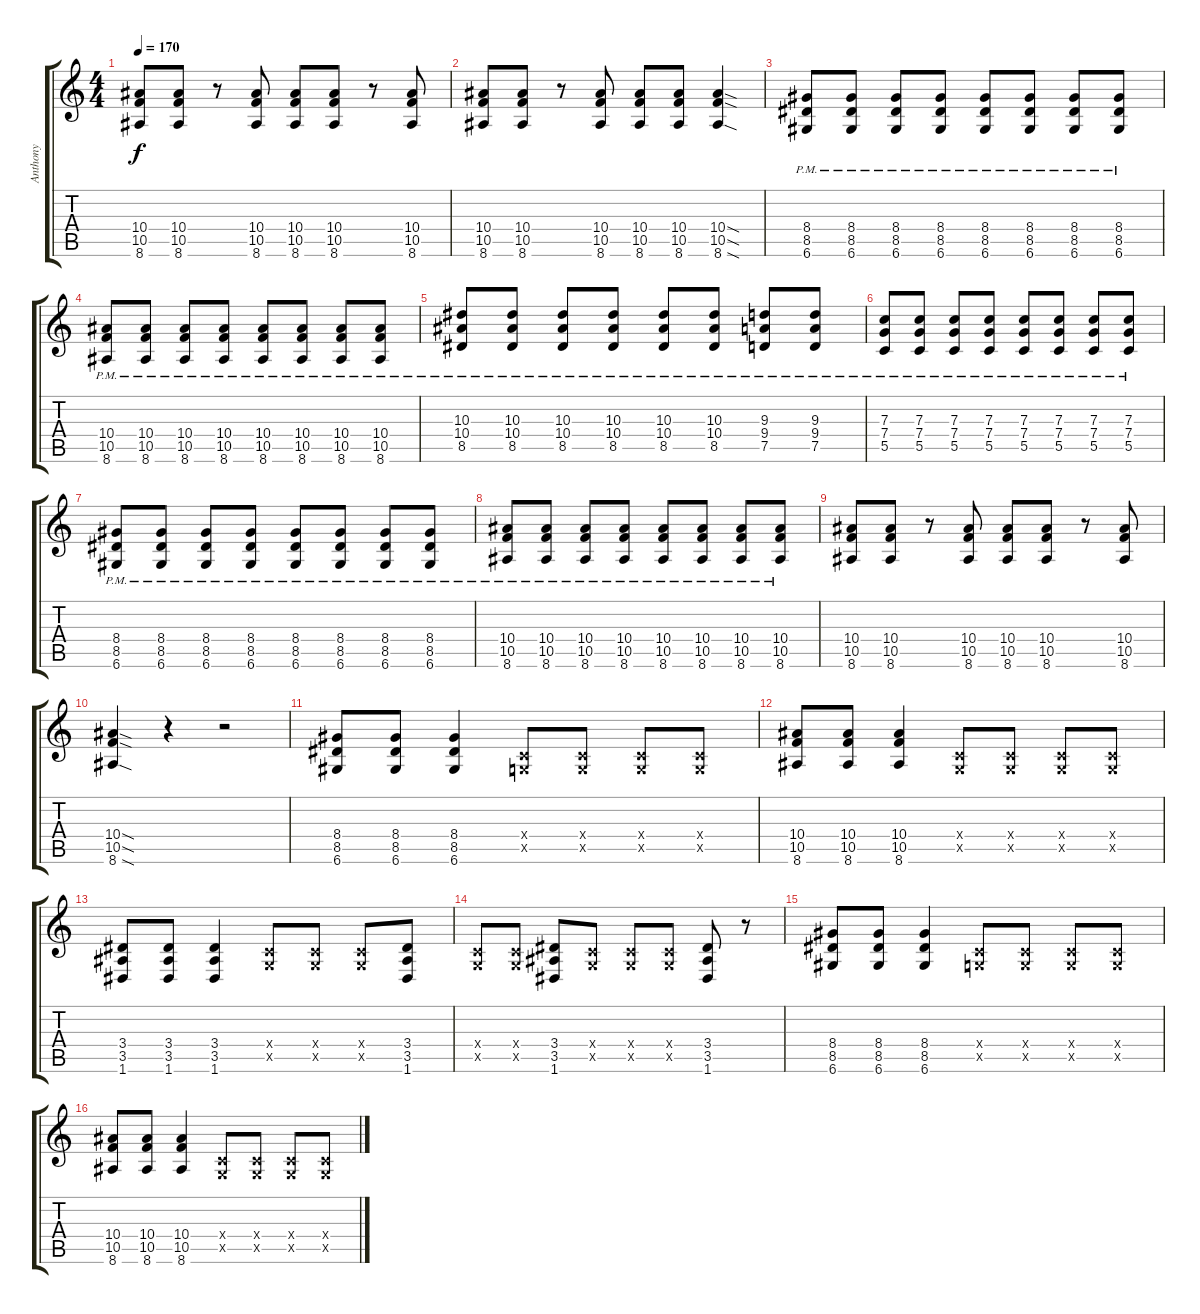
\track ("Anthony" "Anthony") {instrument distortionguitar}
\staff {score tabs}
\tuning (D4 A3 F3 C3 G2 D2) {hide}
\ts (4 4)
\tempo 170
\clef g2
\ks c
(10.4 10.5 8.6).8{dy f} (10.4 10.5 8.6).8 r.8 (10.4 10.5 8.6).8 (10.4 10.5 8.6).8 (10.4 10.5 8.6).8 r.8 (10.4 10.5 8.6).8 |
(10.4 10.5 8.6).8 (10.4 10.5 8.6).8 r.8 (10.4 10.5 8.6).8 (10.4 10.5 8.6).8 (10.4 10.5 8.6).8 (10.4{sod} 10.5{sod} 8.6{sod}).4 |
(8.4{pm} 8.5{pm} 6.6{pm}).8 (8.4{pm} 8.5{pm} 6.6{pm}).8 (8.4{pm} 8.5{pm} 6.6{pm}).8 (8.4{pm} 8.5{pm} 6.6{pm}).8 (8.4{pm} 8.5{pm} 6.6{pm}).8 (8.4{pm} 8.5{pm} 6.6{pm}).8 (8.4{pm} 8.5{pm} 6.6{pm}).8 (8.4{pm} 8.5{pm} 6.6{pm}).8 |
(10.4{pm} 10.5{pm} 8.6{pm}).8 (10.4{pm} 10.5{pm} 8.6{pm}).8 (10.4{pm} 10.5{pm} 8.6{pm}).8 (10.4{pm} 10.5{pm} 8.6{pm}).8 (10.4{pm} 10.5{pm} 8.6{pm}).8 (10.4{pm} 10.5{pm} 8.6{pm}).8 (10.4{pm} 10.5{pm} 8.6{pm}).8 (10.4{pm} 10.5{pm} 8.6{pm}).8 |
(10.3{pm} 10.4{pm} 8.5{pm}).8 (10.3{pm} 10.4{pm} 8.5{pm}).8 (10.3{pm} 10.4{pm} 8.5{pm}).8 (10.3{pm} 10.4{pm} 8.5{pm}).8 (10.3{pm} 10.4{pm} 8.5{pm}).8 (10.3{pm} 10.4{pm} 8.5{pm}).8 (9.3{pm} 9.4{pm} 7.5{pm}).8 (9.3{pm} 9.4{pm} 7.5{pm}).8 |
(7.3{pm} 7.4{pm} 5.5{pm}).8 (7.3{pm} 7.4{pm} 5.5{pm}).8 (7.3{pm} 7.4{pm} 5.5{pm}).8 (7.3{pm} 7.4{pm} 5.5{pm}).8 (7.3{pm} 7.4{pm} 5.5{pm}).8 (7.3{pm} 7.4{pm} 5.5{pm}).8 (7.3{pm} 7.4{pm} 5.5{pm}).8 (7.3 7.4 5.5{pm}).8 |
(8.4{pm} 8.5{pm} 6.6{pm}).8 (8.4{pm} 8.5{pm} 6.6{pm}).8 (8.4{pm} 8.5{pm} 6.6{pm}).8 (8.4{pm} 8.5{pm} 6.6{pm}).8 (8.4 8.5 6.6{pm}).8 (8.4{pm} 8.5{pm} 6.6{pm}).8 (8.4{pm} 8.5{pm} 6.6{pm}).8 (8.4{pm} 8.5{pm} 6.6{pm}).8 |
(10.4{pm} 10.5{pm} 8.6{pm}).8 (10.4{pm} 10.5{pm} 8.6{pm}).8 (10.4{pm} 10.5{pm} 8.6{pm}).8 (10.4{pm} 10.5{pm} 8.6{pm}).8 (10.4{pm} 10.5 8.6).8 (10.4{pm} 10.5 8.6).8 (10.4{pm} 10.5 8.6).8 (10.4{pm} 10.5 8.6).8 |
(10.4 10.5 8.6).8 (10.4 10.5 8.6).8 r.8 (10.4 10.5 8.6).8 (10.4 10.5 8.6).8 (10.4 10.5 8.6).8 r.8 (10.4 10.5 8.6).8 |
(10.4{sod} 10.5{sod} 8.6{sod}).4 r.4 r.2 |
(8.4 8.5 6.6).8 (8.4 8.5 6.6).8 (8.4 8.5 6.6).4 (0.4{x} 0.5{x}).8 (0.4{x} 0.5{x}).8 (0.4{x} 0.5{x}).8 (0.4{x} 0.5{x}).8 |
(10.4 10.5 8.6).8 (10.4 10.5 8.6).8 (10.4 10.5 8.6).4 (0.4{x} 0.5{x}).8 (0.4{x} 0.5{x}).8 (0.4{x} 0.5{x}).8 (0.4{x} 0.5{x}).8 |
(3.4 3.5 1.6).8 (3.4 3.5 1.6).8 (3.4 3.5 1.6).4 (0.4{x} 0.5{x}).8 (0.4{x} 0.5{x}).8 (0.4{x} 0.5{x}).8 (3.4 3.5 1.6).8 |
(0.4{x} 0.5{x}).8 (0.4{x} 0.5{x}).8 (3.4 3.5 1.6).8 (0.4{x} 0.5{x}).8 (0.4{x} 0.5{x}).8 (0.4{x} 0.5{x}).8 (3.4 3.5 1.6).8 r.8 |
(8.4 8.5 6.6).8 (8.4 8.5 6.6).8 (8.4 8.5 6.6).4 (0.4{x} 0.5{x}).8 (0.4{x} 0.5{x}).8 (0.4{x} 0.5{x}).8 (0.4{x} 0.5{x}).8 |
(10.4 10.5 8.6).8 (10.4 10.5 8.6).8 (10.4 10.5 8.6).4 (0.4{x} 0.5{x}).8 (0.4{x} 0.5{x}).8 (0.4{x} 0.5{x}).8 (0.4{x} 0.5{x}).8
